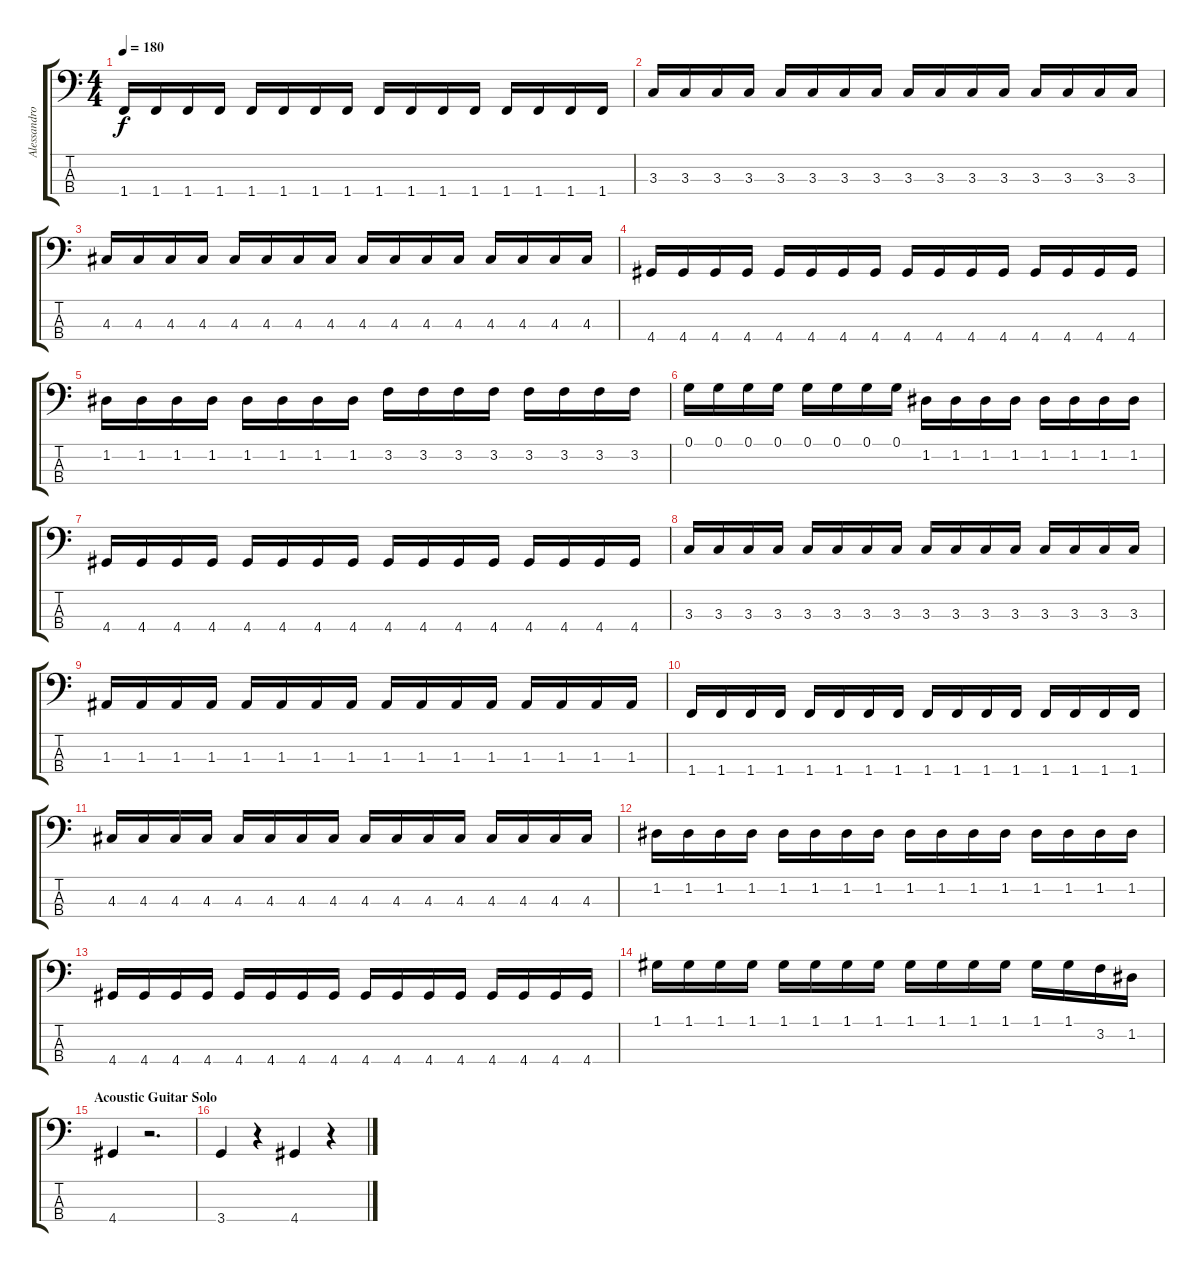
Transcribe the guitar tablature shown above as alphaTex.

\track ("Alessandro Lotta " "Alessandro") {instrument electricbassfinger}
\staff {score tabs}
\tuning (G2 D2 A1 E1) {hide}
\ts (4 4)
\tempo 180
\clef f4
\ks c
1.4.16{dy f} 1.4.16 1.4.16 1.4.16 1.4.16 1.4.16 1.4.16 1.4.16 1.4.16 1.4.16 1.4.16 1.4.16 1.4.16 1.4.16 1.4.16 1.4.16 |
3.3.16 3.3.16 3.3.16 3.3.16 3.3.16 3.3.16 3.3.16 3.3.16 3.3.16 3.3.16 3.3.16 3.3.16 3.3.16 3.3.16 3.3.16 3.3.16 |
4.3.16 4.3.16 4.3.16 4.3.16 4.3.16 4.3.16 4.3.16 4.3.16 4.3.16 4.3.16 4.3.16 4.3.16 4.3.16 4.3.16 4.3.16 4.3.16 |
4.4.16 4.4.16 4.4.16 4.4.16 4.4.16 4.4.16 4.4.16 4.4.16 4.4.16 4.4.16 4.4.16 4.4.16 4.4.16 4.4.16 4.4.16 4.4.16 |
1.2.16 1.2.16 1.2.16 1.2.16 1.2.16 1.2.16 1.2.16 1.2.16 3.2.16 3.2.16 3.2.16 3.2.16 3.2.16 3.2.16 3.2.16 3.2.16 |
0.1.16 0.1.16 0.1.16 0.1.16 0.1.16 0.1.16 0.1.16 0.1.16 1.2.16 1.2.16 1.2.16 1.2.16 1.2.16 1.2.16 1.2.16 1.2.16 |
4.4.16 4.4.16 4.4.16 4.4.16 4.4.16 4.4.16 4.4.16 4.4.16 4.4.16 4.4.16 4.4.16 4.4.16 4.4.16 4.4.16 4.4.16 4.4.16 |
3.3.16 3.3.16 3.3.16 3.3.16 3.3.16 3.3.16 3.3.16 3.3.16 3.3.16 3.3.16 3.3.16 3.3.16 3.3.16 3.3.16 3.3.16 3.3.16 |
1.3.16 1.3.16 1.3.16 1.3.16 1.3.16 1.3.16 1.3.16 1.3.16 1.3.16 1.3.16 1.3.16 1.3.16 1.3.16 1.3.16 1.3.16 1.3.16 |
1.4.16 1.4.16 1.4.16 1.4.16 1.4.16 1.4.16 1.4.16 1.4.16 1.4.16 1.4.16 1.4.16 1.4.16 1.4.16 1.4.16 1.4.16 1.4.16 |
4.3.16 4.3.16 4.3.16 4.3.16 4.3.16 4.3.16 4.3.16 4.3.16 4.3.16 4.3.16 4.3.16 4.3.16 4.3.16 4.3.16 4.3.16 4.3.16 |
1.2.16 1.2.16 1.2.16 1.2.16 1.2.16 1.2.16 1.2.16 1.2.16 1.2.16 1.2.16 1.2.16 1.2.16 1.2.16 1.2.16 1.2.16 1.2.16 |
4.4.16 4.4.16 4.4.16 4.4.16 4.4.16 4.4.16 4.4.16 4.4.16 4.4.16 4.4.16 4.4.16 4.4.16 4.4.16 4.4.16 4.4.16 4.4.16 |
1.1.16 1.1.16 1.1.16 1.1.16 1.1.16 1.1.16 1.1.16 1.1.16 1.1.16 1.1.16 1.1.16 1.1.16 1.1.16 1.1.16 3.2.16 1.2.16 |
\section ("" "Acoustic Guitar Solo")
4.4.4 r.2{d} |
3.4.4 r.4 4.4.4 r.4
